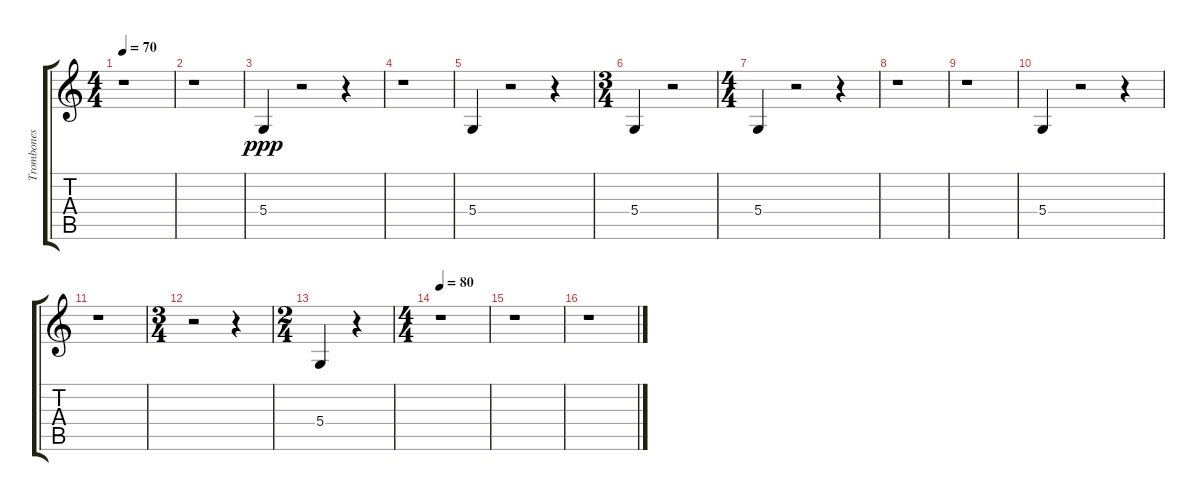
\track ("Trombones           " "Trombones ") {instrument trombone}
\staff {score tabs}
\tuning (E4 B3 G3 D3 A2 E2) {hide}
\ts (4 4)
\tempo 70
\tempo 100
\tempo 70
\clef g2
\ks c
r.1{dy ppp instrument trombone} |
r.1 |
5.4.4 r.2 r.4 |
r.1 |
5.4.4 r.2 r.4 |
\ts (3 4)
5.4.4 r.2 |
\ts (4 4)
5.4.4 r.2 r.4 |
r.1 |
r.1 |
5.4.4 r.2 r.4 |
r.1 |
\ts (3 4)
r.2 r.4 |
\ts (2 4)
5.4.4 r.4 |
\ts (4 4)
\tempo 80
r.1 |
r.1 |
r.1
